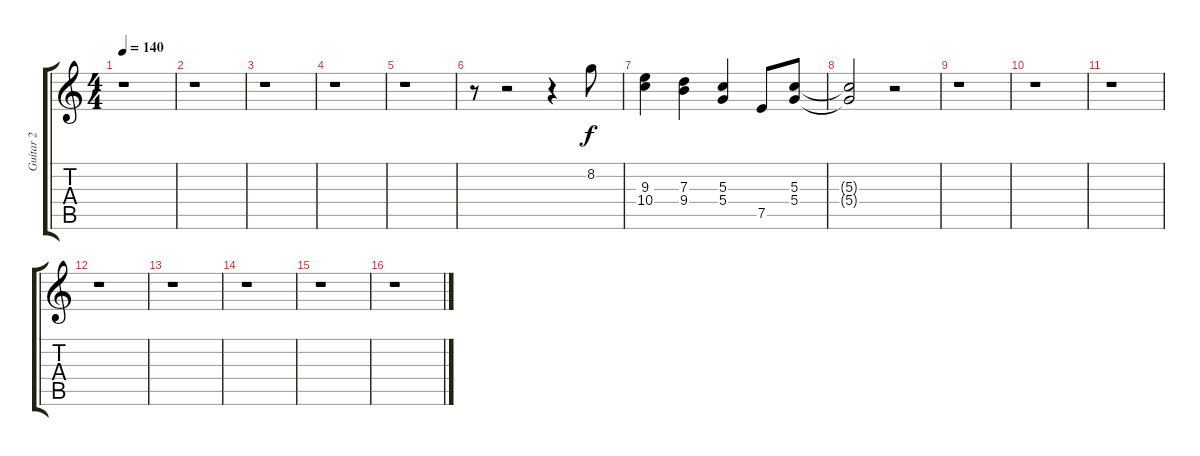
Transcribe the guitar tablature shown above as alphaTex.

\track ("Guitar 2" "Guitar 2") {instrument acousticguitarsteel}
\staff {score tabs}
\tuning (E4 B3 G3 D3 A2 E2) {hide}
\ts (4 4)
\tempo 140
\clef g2
\ks c
r.1{dy f} |
r.1 |
r.1 |
r.1 |
r.1 |
r.8 r.2 r.4 8.2.8 |
(9.3 10.4).4 (7.3 9.4).4 (5.3 5.4).4 7.5.8 (5.3 5.4).8 |
(5.3{t} 5.4{t}).2 r.2 |
r.1 |
r.1 |
r.1 |
r.1 |
r.1 |
r.1 |
r.1 |
r.1
